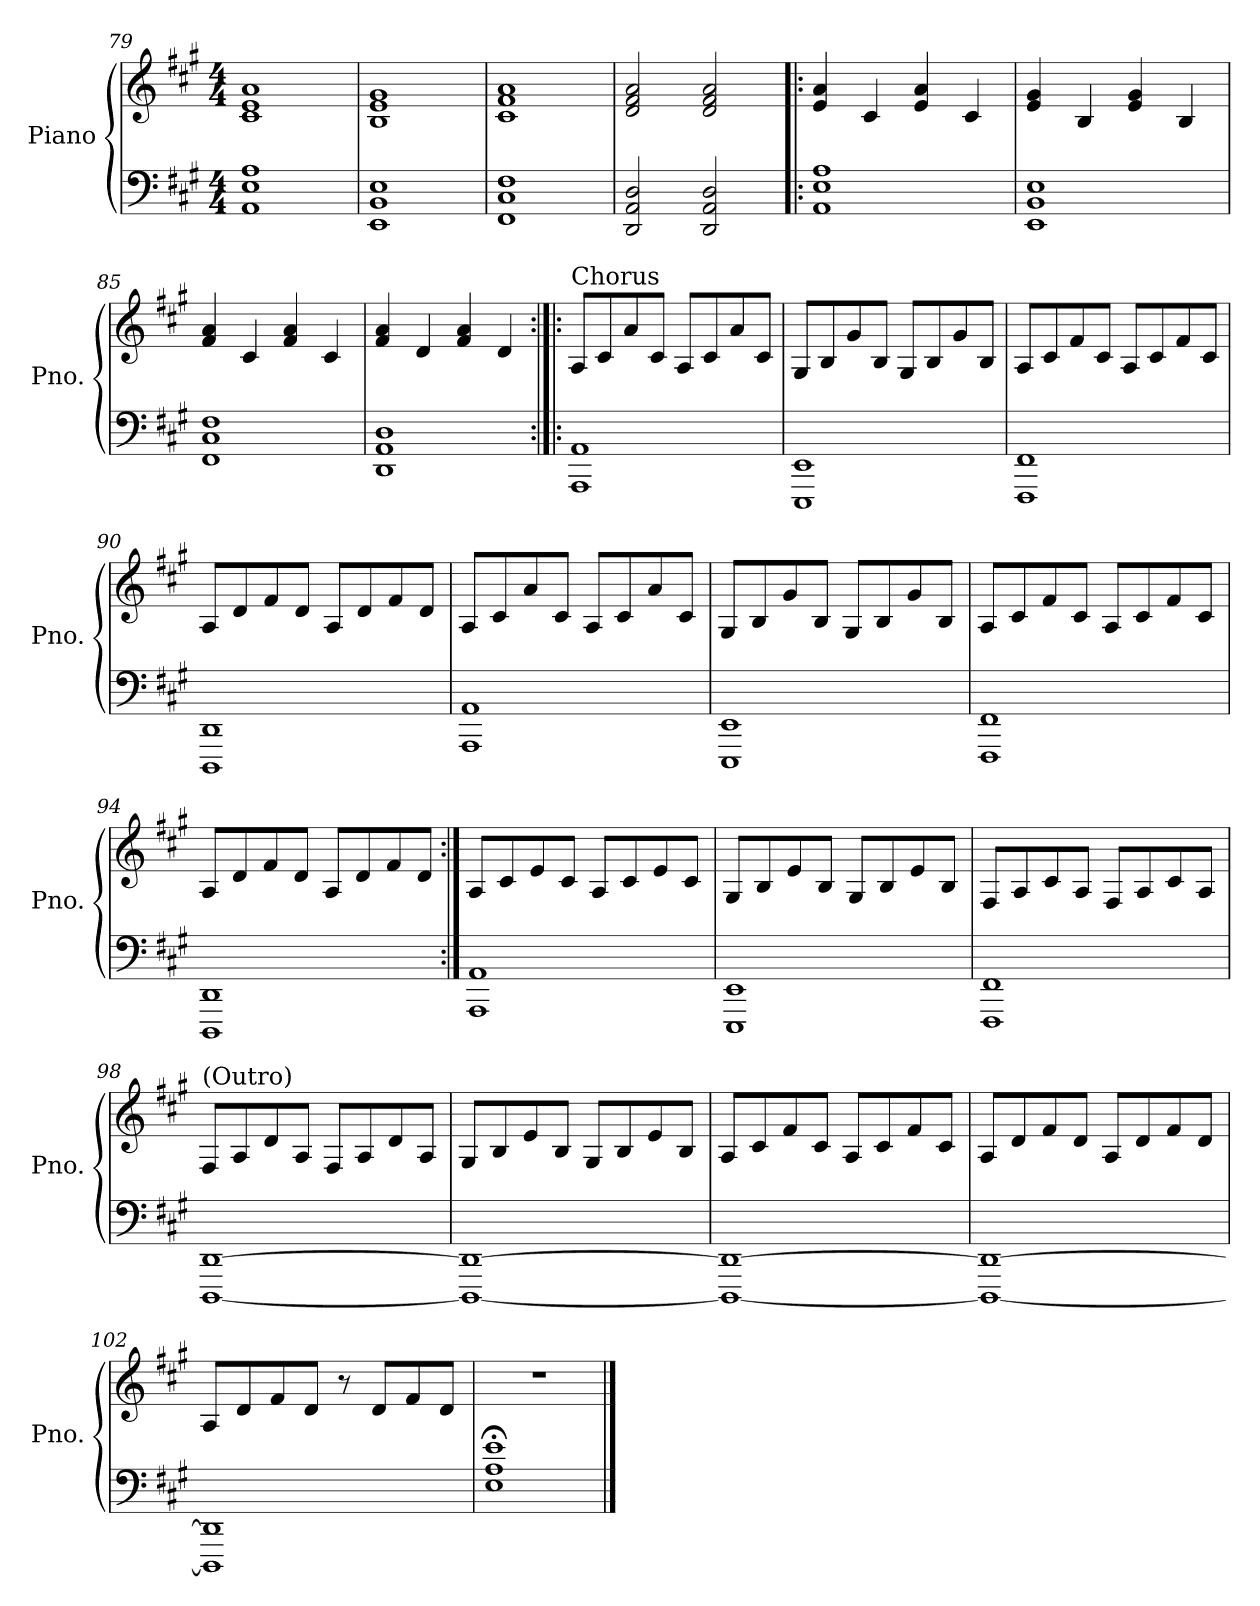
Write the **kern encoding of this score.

**kern	**kern
*part1	*part1
*staff2	*staff1
*I"Piano	*
*I'Pno.	*
*clefF4	*clefG2
*k[f#c#g#]	*k[f#c#g#]
*M4/4	*M4/4
=79	=79
1AA 1E 1A	1c# 1e 1a
=80	=80
1EE 1BB 1E	1B 1e 1g#
=81	=81
1FF# 1C# 1F#	1c# 1f# 1a
=82	=82
2DD/ 2AA/ 2D/	2d/ 2f#/ 2a/
2DD/ 2AA/ 2D/	2d/ 2f#/ 2a/
=83!|:	=83!|:
1AA 1E 1A	4e/ 4a/
.	4c#/
.	4e/ 4a/
.	4c#/
=84	=84
1EE 1BB 1E	4e/ 4g#/
.	4B/
.	4e/ 4g#/
.	4B/
=85	=85
1FF# 1C# 1F#	4f#/ 4a/
.	4c#/
.	4f#/ 4a/
.	4c#/
=86	=86
1DD 1AA 1D	4f#/ 4a/
.	4d/
.	4f#/ 4a/
.	4d/
!!LO:LB:g=z
=87:|!|:	=87:|!|:
!	!LO:TX:t=Chorus
1AAA 1AA	8A/L
.	8c#/
.	8a/
.	8c#/J
.	8A/L
.	8c#/
.	8a/
.	8c#/J
=88	=88
1EEE 1EE	8G#/L
.	8B/
.	8g#/
.	8B/J
.	8G#/L
.	8B/
.	8g#/
.	8B/J
=89	=89
1FFF# 1FF#	8A/L
.	8c#/
.	8f#/
.	8c#/J
.	8A/L
.	8c#/
.	8f#/
.	8c#/J
=90	=90
1DDD 1DD	8A/L
.	8d/
.	8f#/
.	8d/J
.	8A/L
.	8d/
.	8f#/
.	8d/J
!!LO:LB:g=z
=91	=91
1AAA 1AA	8A/L
.	8c#/
.	8a/
.	8c#/J
.	8A/L
.	8c#/
.	8a/
.	8c#/J
=92	=92
1EEE 1EE	8G#/L
.	8B/
.	8g#/
.	8B/J
.	8G#/L
.	8B/
.	8g#/
.	8B/J
=93	=93
1FFF# 1FF#	8A/L
.	8c#/
.	8f#/
.	8c#/J
.	8A/L
.	8c#/
.	8f#/
.	8c#/J
=94	=94
1DDD 1DD	8A/L
.	8d/
.	8f#/
.	8d/J
.	8A/L
.	8d/
.	8f#/
.	8d/J
!!LO:LB:g=z
=95:|!	=95:|!
1AAA 1AA	8A/L
.	8c#/
.	8e/
.	8c#/J
.	8A/L
.	8c#/
.	8e/
.	8c#/J
=96	=96
1EEE 1EE	8G#/L
.	8B/
.	8e/
.	8B/J
.	8G#/L
.	8B/
.	8e/
.	8B/J
=97	=97
1FFF# 1FF#	8F#/L
.	8A/
.	8c#/
.	8A/J
.	8F#/L
.	8A/
.	8c#/
.	8A/J
=98	=98
!	!LO:TX:t=(Outro)
[1DDD [1DD	8F#/L
.	8A/
.	8d/
.	8A/J
.	8F#/L
.	8A/
.	8d/
.	8A/J
!!LO:LB:g=z
=99	=99
1DDD_ 1DD_	8G#/L
.	8B/
.	8e/
.	8B/J
.	8G#/L
.	8B/
.	8e/
.	8B/J
=100	=100
1DDD_ 1DD_	8A/L
.	8c#/
.	8f#/
.	8c#/J
.	8A/L
.	8c#/
.	8f#/
.	8c#/J
=101	=101
1DDD_ 1DD_	8A/L
.	8d/
.	8f#/
.	8d/J
.	8A/L
.	8d/
.	8f#/
.	8d/J
=102	=102
1DDD] 1DD]	8A/L
.	8d/
.	8f#/
.	8d/J
.	8r
.	8d/L
.	8f#/
.	8d/J
=103	=103
1E;< 1A;< 1e;<	1r
==	==
*-	*-
